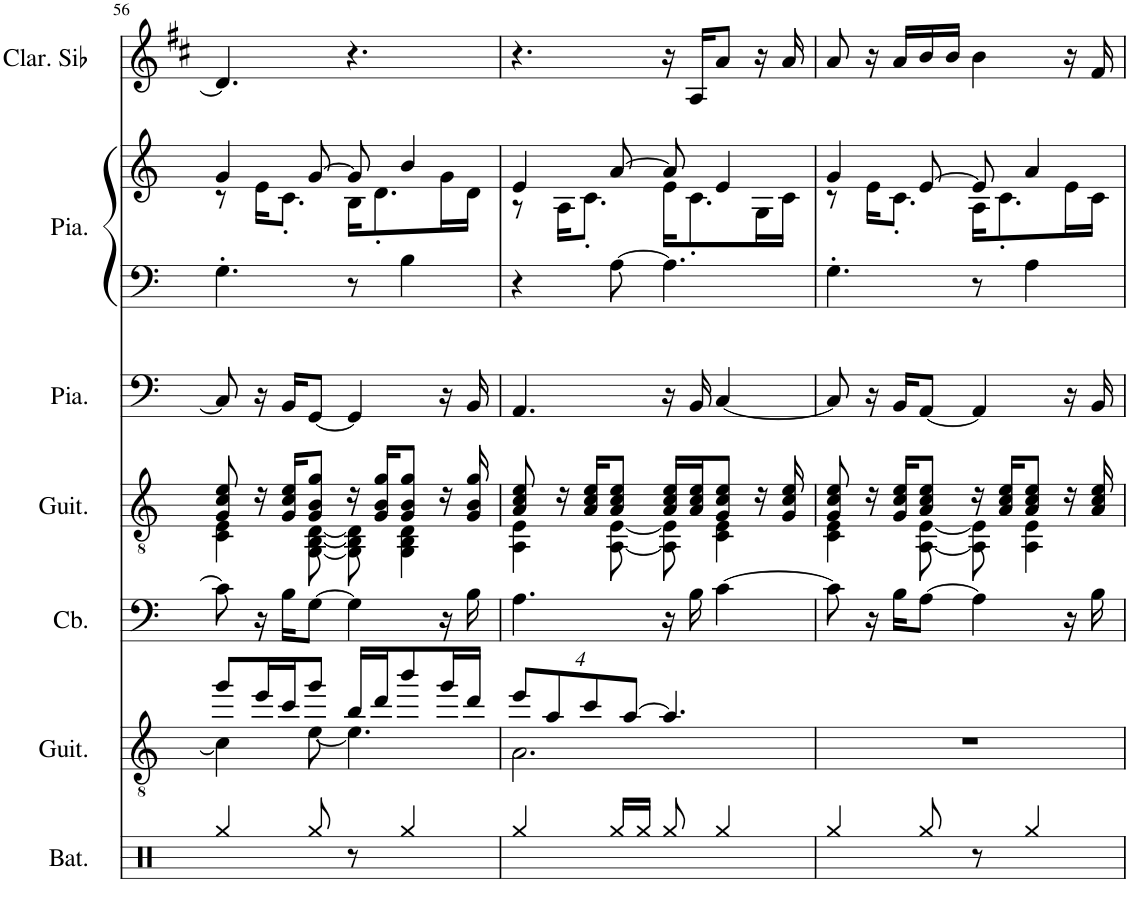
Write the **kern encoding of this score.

**kern	**kern	**kern	**kern	**kern	**kern	**kern	**kern
*part7	*part6	*part5	*part4	*part3	*part2	*part2	*part1
*staff8	*staff7	*staff6	*staff5	*staff4	*staff3	*staff2	*staff1
*I"Batterie	*I"Guitare acoustique	*I"Contrebasse	*I"Guitare classique	*I"Piano	*I"Piano	*	*I"Clarinette en Sib
*I'Bat.	*I'Guit.	*I'Cb.	*I'Guit.	*I'Pia.	*I'Pia.	*	*I'Clar. Sib
!!LO:PB:g=z
*clefX	*clefGv2	*clefF4	*clefGv2	*clefF4	*clefF4	*clefG2	*clefG2
*	*	*Trd7c12	*	*	*	*	*Trd1c2
*k[]	*k[]	*k[]	*k[]	*k[]	*k[]	*k[]	*k[f#c#]
*M6/8	*M6/8	*M6/8	*M6/8	*M6/8	*M6/8	*M6/8	*M6/8
=56	=56	=56	=56	=56	=56	=56	=56
*	*^	*	*^	*	*	*^	*
4Rgg/	8gg/L	4c\]	8c\]	8G/ 8c/ 8e/	4C\ 4E\	8C/]	4.G'\	4g/	8r	4.d/]
.	16ee/L	.	16r	16r	.	16r	.	.	16e\KL	.
.	16cc/J	.	16B\KL	16G/ 16c/ 16e/KL	.	16BB/KL	.	.	8.c'\J	.
8Rgg/	8gg/J	[8e\	[8G\J	8G/ 8B/ 8g/J	[8GG\ [8BB\ [8D\	[8GG/J	.	[8g/	.	.
8r	16b/LL	4.e\]	4G\]	16r	8GG\] 8BB\] 8D\]	4GG/]	8r	8g/]	16B\KL	4.r
.	16dd/J	.	.	16G/ 16B/ 16g/KL	.	.	.	.	8.d'\	.
4Rgg/	8bb/	.	.	8G/ 8B/ 8g/J	4GG\ 4BB\ 4D\	.	4B\	4b/	.	.
.	16gg/L	.	16r	16r	.	16r	.	.	16g\L	.
.	16dd/JJ	.	16B\	16G/ 16B/ 16g/	.	16BB/	.	.	16d\JJ	.
=57	=57	=57	=57	=57	=57	=57	=57	=57	=57	=57
*	*Xbrackettup	*	*	*	*	*	*	*	*	*
4Rgg/	32%3ee/L	2.A\	4.A\	8A/ 8c/ 8e/	4AA\ 4E\	4.AA/	4r	4e/	8r	4.r
.	32%3a/	.	.	.	.	.	.	.	.	.
.	.	.	.	16r	.	.	.	.	16A\KL	.
.	32%3cc/	.	.	16A/ 16c/ 16e/KL	.	.	.	.	8.c'\J	.
16Rgg/LL	.	.	.	8A/ 8c/ 8e/J	[8AA\ [8E\	.	[8A\	[8a/	.	.
.	[32%3a/J	.	.	.	.	.	.	.	.	.
16Rgg/JJ	.	.	.	.	.	.	.	.	.	.
8Rgg/	4.a/]	.	16r	16A/ 16c/ 16e/LL	8AA\] 8E\]	16r	4.A\]	8a/]	16e\KL	16r
.	.	.	16B\	16A/ 16c/ 16e/J	.	16BB/	.	.	8.c'\	16A/KL
4Rgg/	.	.	[4c\	8G/ 8c/ 8e/J	4C\ 4E\	[4C/	.	4e/	.	8a/J
.	.	.	.	16r	.	.	.	.	16G\L	16r
.	.	.	.	16G/ 16c/ 16e/	.	.	.	.	16c\JJ	16a/
*	*v	*v	*	*	*	*	*	*	*	*
=58	=58	=58	=58	=58	=58	=58	=58	=58	=58
4Rgg/	2.r	8c\]	8G/ 8c/ 8e/	4C\ 4E\	8C/]	4.G'\	4g/	8r	8a/
.	.	16r	16r	.	16r	.	.	16e\KL	16r
.	.	16B\KL	16G/ 16c/ 16e/KL	.	16BB/KL	.	.	8.c'\J	16a/LL
8Rgg/	.	[8A\J	8A/ 8c/ 8e/J	[8AA\ [8E\	[8AA/J	.	[8e/	.	16b/
.	.	.	.	.	.	.	.	.	16b/JJ
8r	.	4A\]	16r	8AA\] 8E\]	4AA/]	8r	8e/]	16A\KL	4b\
.	.	.	16A/ 16c/ 16e/KL	.	.	.	.	8.c'\	.
4Rgg/	.	.	8A/ 8c/ 8e/J	4AA\ 4E\	.	4A\	4a/	.	.
.	.	16r	16r	.	16r	.	.	16e\L	16r
.	.	16B\	16A/ 16c/ 16e/	.	16BB/	.	.	16c\JJ	16f#/
*	*	*	*v	*v	*	*	*v	*v	*
=	=	=	=	=	=	=	=
*-	*-	*-	*-	*-	*-	*-	*-
